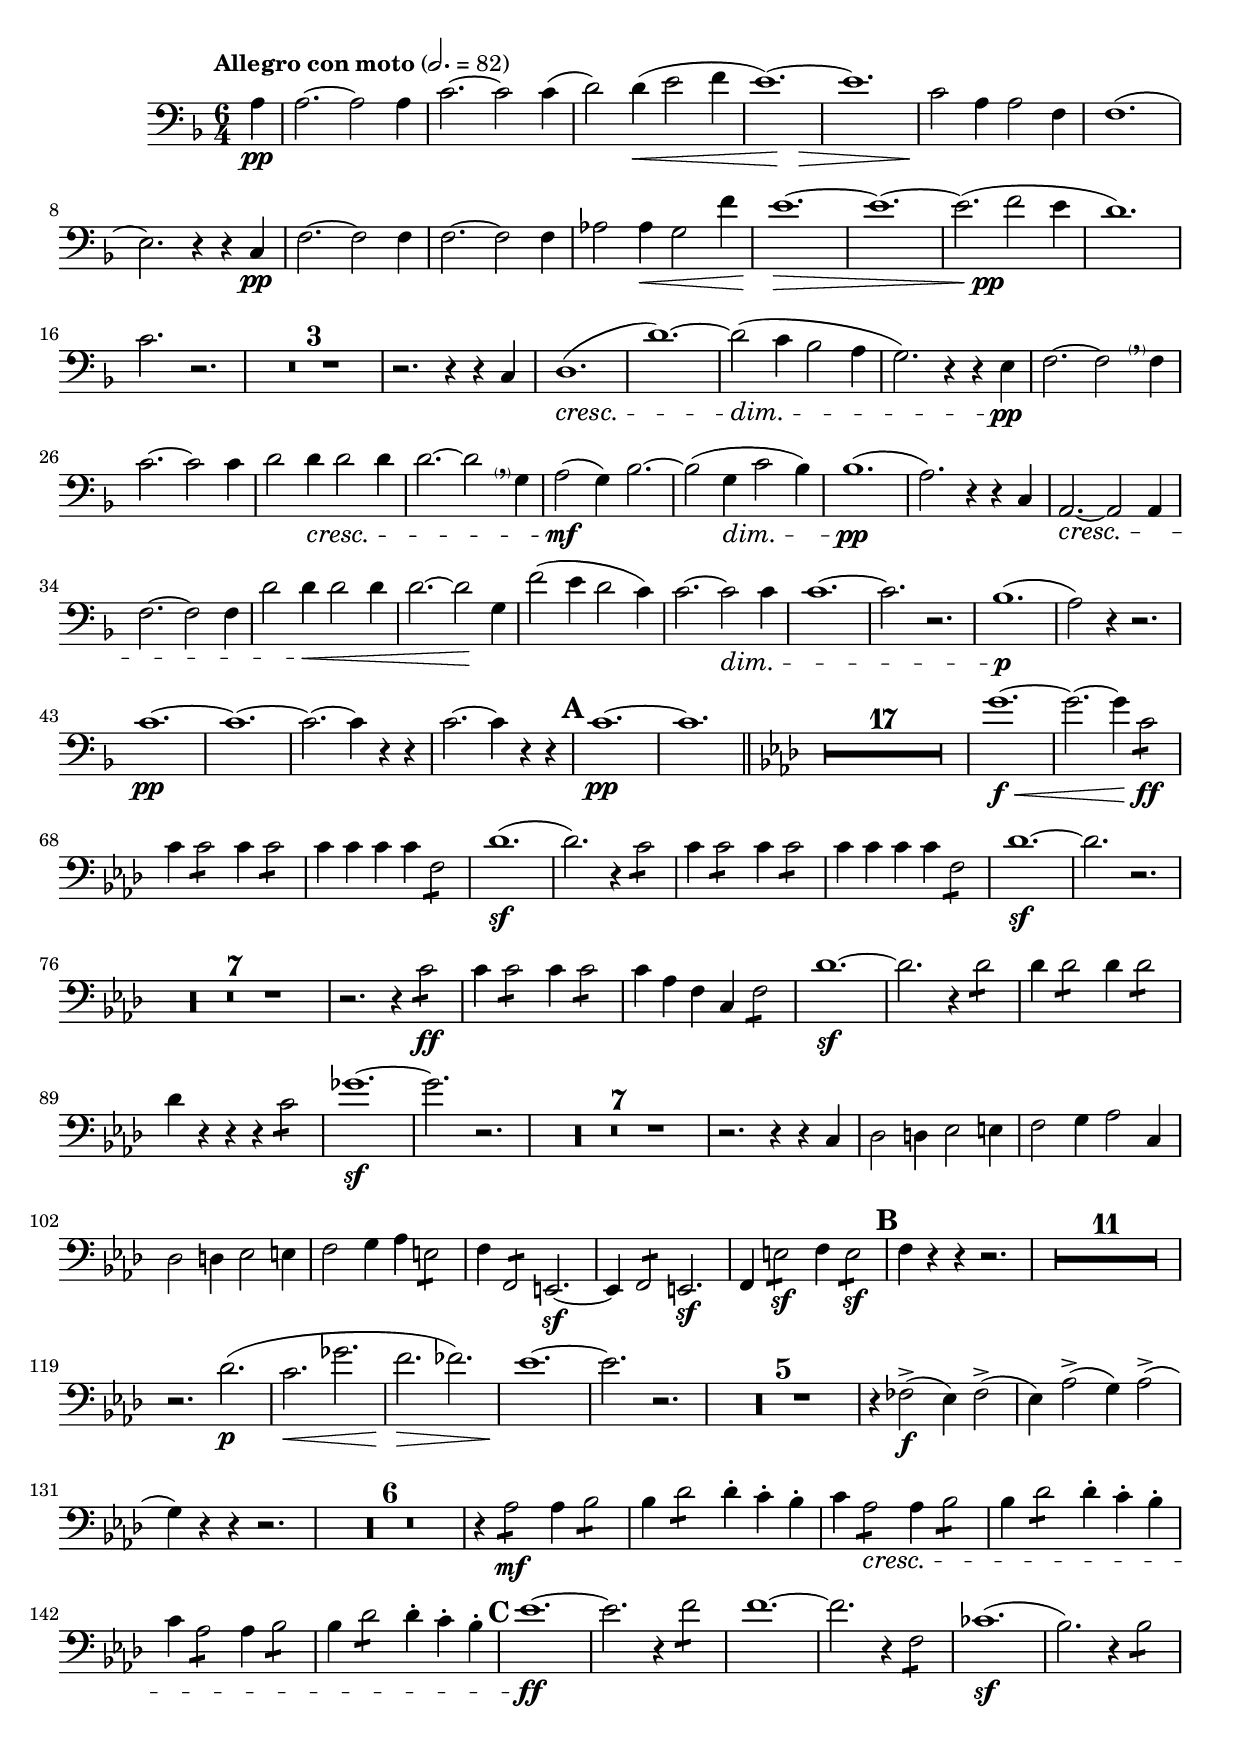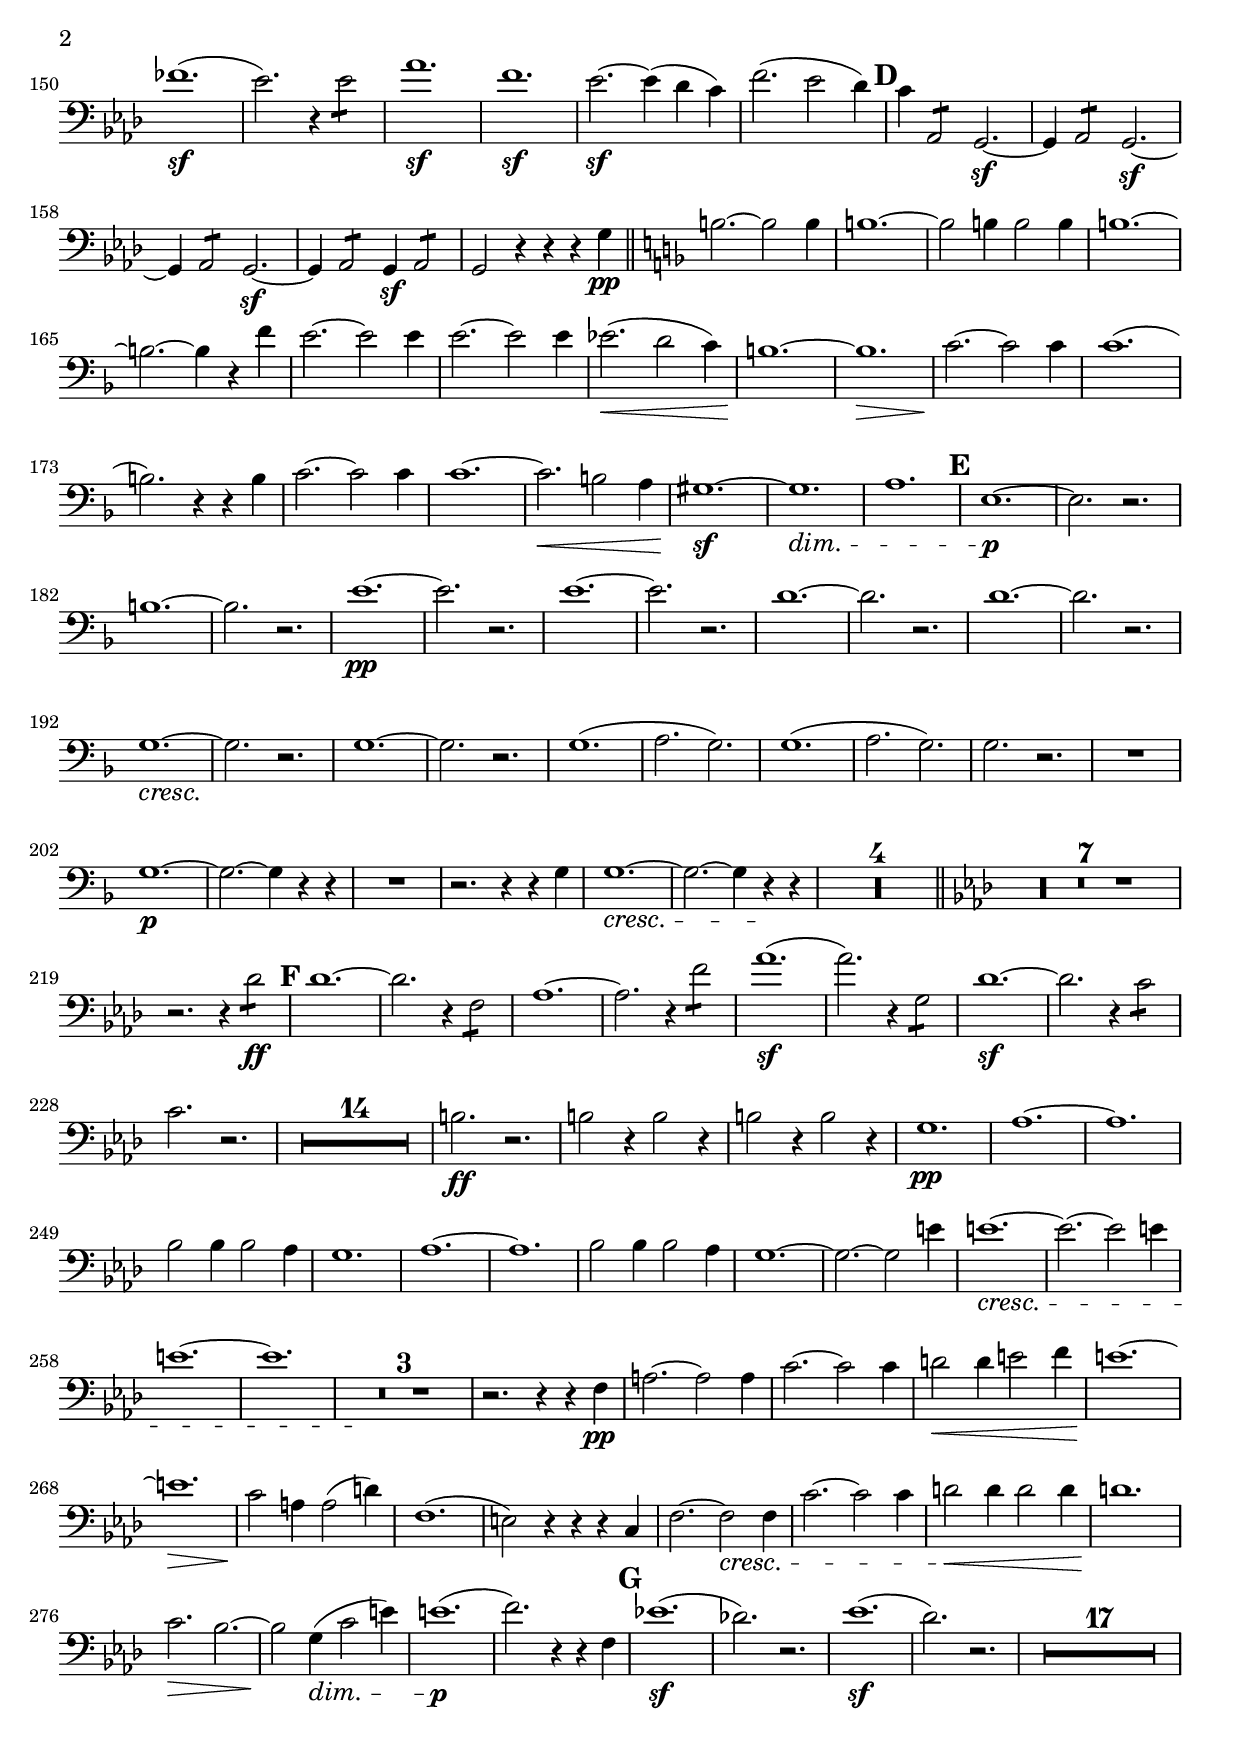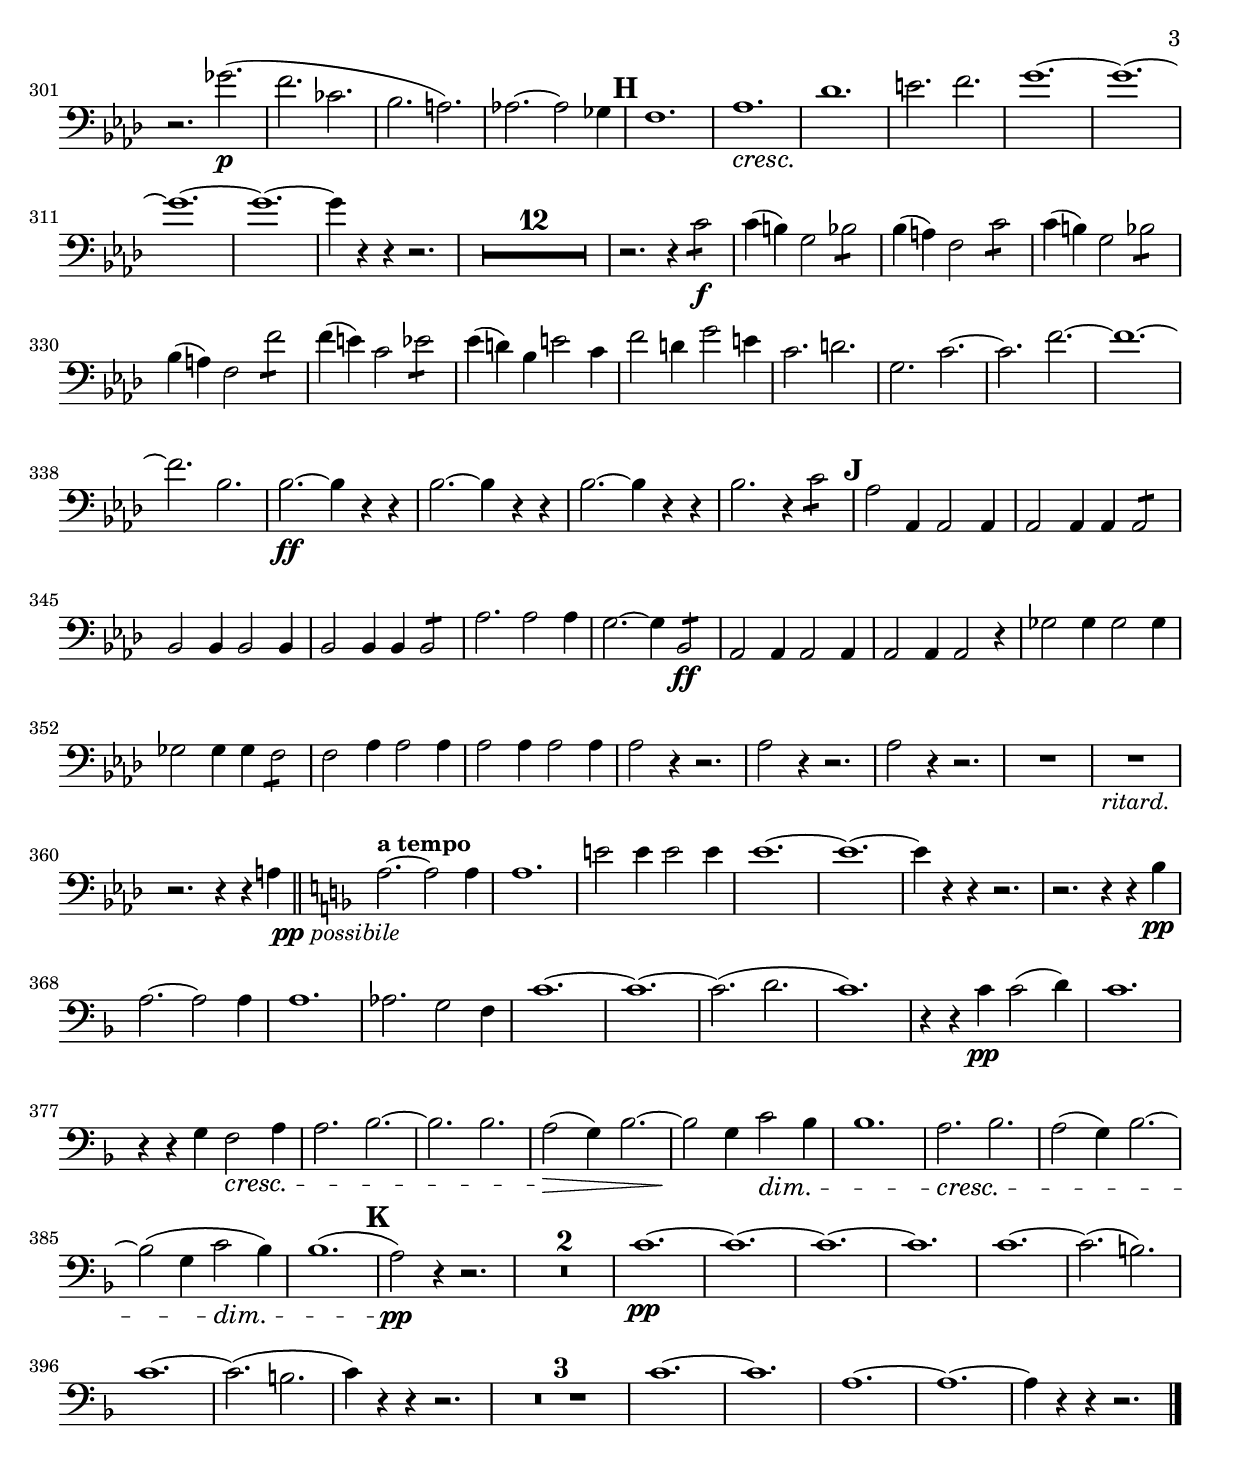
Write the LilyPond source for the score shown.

\version "2.24"

\version "2.24"

\include "../definitions.ly"

% additional definitions required by the score:
\language "italiano"

bassonA = \relative do' {
	\include "../parametres.ly"
	\clef "bass" \time 6/4 \key fa \major \tempo "Allegro con moto" 2.=82
	\partial 4 la4 \pp |
	la2.~ la2 la4 |
	do2.~ do2 do4( |
	re2) re4( \< mi2 fa4 |
	\after 2 \! \after 1 \>  mi1.)~ |
	mi1. |
	do2 \! la4 la2 fa4 |
	fa1.( |
	mi2.) r4 r4 do4 \pp |
	fa2.~ fa2 fa4 |
	fa2.~ fa2 fa4 |
	lab2 lab4 \< sol2 fa'4 |
	mi1.~ \> |
	mi1.~ |
	\after 2 \pp mi2.( fa2 mi4 |
	re1.) |
	do2. r2. |
	R1.*3 |
	r2. r4 r4 do,4 |
	re1.( \cresc |
	re'1.)~ |
	re2( \dim do4 sib2 la4 |
	sol2.) r4 r4 mi4 \pp |
	fa2.~ fa2 \parenthesize\breathe fa4 |
	do'2.~ do2 do4 |
	re2 re4 \cresc re2 re4 |
	re2.~ re2 \parenthesize\breathe sol,4 |
	la2( \mf sol4) sib2.~ |
	sib2( sol4 \dim do2 sib4) |
	sib1.( \pp |
	la2.) r4 r4 do,4 |
	la2.~ \cresc la2 la4 |
	fa'2.~ fa2 fa4 |
	re'2 re4 \< re2 re4 |
	re2.~ re2 \! sol,4 |
	fa'2( mi4 re2 do4) |
	do2.~ do2 \dim do4 |
	do1.~ |
	do2. r2. |
	sib1.( \p |
	la2) r4 r2. |
	do1.~ \pp |
	do1.~ |
	do2.~ do4 r4 r4 |
	do2.~ do4 r4 r4 |
	\mark\default \barNumberCheck 47
	do1.~ \pp |
	do1. | \section
	\key lab \major
	R1.*17 |
	sol'1.~ \f \< |
	sol2.~ sol4 do,2:8 \ff |
	do4 do2:8 do4 do2:8 |
	do4 do4 do4 do4 fa,2:8 |
	reb'1.( \sf |
	reb2.) r4 do2:8 |
	do4 do2:8 do4 do2:8 |
	do4 do4 do4 do4 fa,2:8 |
	reb'1.~ \sf |
	reb2. r2. |
	R1.*7 |
	r2. r4 do2:8 \ff |
	do4 do2:8 do4 do2:8 |
	do4 lab4 fa4 do4 fa2:8 |
	reb'1.~ \sf |
	reb2. r4 reb2:8 |
	reb4 reb2:8 reb4 reb2:8 |
	reb4 r4 r4 r4 do2:8 |
	solb'1.~ \sf |
	solb2. r2. |
	R1.*7 |
	r2. r4 r4 do,,4 |
	reb2 re4 mib2 mi4 |
	fa2 sol4 lab2 do,4 |
	reb2 re4 mib2 mi4 |
	fa2 sol4 lab4 mi2:8 |
	fa4 fa,2:8 mi2.~ \sf |
	mi4 fa2:8 mi2.\sf |
	fa4 mi'2:8 \sf fa4 mi2:8 \sf |
	\mark\default \barNumberCheck 107
	fa4 r4 r4 r2. |
	R1.*11 |
	r2. reb'2.( \p |
	do2. \< solb'2. |
	fa2. \> fab2.) |
	mib1.~ \! |
	mib2. r2. |
	R1.*5 |
	r4 fab,2->( \f mib4) fab2->( |
	mib4) lab2->( sol4) lab2->( |
	sol4) r4 r4 r2. |
	R1.*6 |
	r4 lab2:8 \mf lab4 sib2:8 |
	sib4 reb2:8 reb4-. do4-. sib4-. |
	do4 lab2:8 \cresc lab4 sib2:8 |
	sib4 reb2:8 reb4-. do4-. sib4-. |
	do4 lab2:8 lab4 sib2:8 |
	sib4 reb2:8 reb4-. do4-. sib4-. |
	\mark\default \barNumberCheck 144
	mib1.~ \ff |
	mib2. r4 fa2:8 |
	fa1.~ |
	fa2. r4 fa,2:8 |
	dob'1.( \sf |
	sib2.) r4 sib2:8 |
	fab'1.( \sf |
	mib2.) r4 mib2:8 |
	lab1. \sf |
	fa1. \sf |
	mib2.~ \sf mib4( reb4 do4) |
	fa2.( mib2 reb4) |
	\mark\default \barNumberCheck 156
	do4 lab,2:8 sol2.~ \sf |
	sol4 lab2:8 sol2.~ \sf |
	sol4 lab2:8 sol2.~ \sf |
	sol4 lab2:8 sol4 \sf lab2:8 |
	sol2 r4 r4 r4 sol'4 \pp | \section
	\key fa \major
	si2.~ si2 si4 |
	si1.~ |
	si2 si4 si2 si4 |
	si1.~ |
	si2.~ si4 r4 fa'4 |
	mi2.~ mi2 mi4 |
	mi2.~ mi2 mi4 |
	mib2.( \< re2 do4) |
	si1.~ \! |
	si1. \> |
	do2.~ \! do2 do4 |
	do1.( |
	si2.) r4 r4 si4 |
	do2.~ do2 do4 |
	do1.~ |
	do2. \< si2 la4 |
	sold1.~ \sf |
	sold1. \dim |
	la1. |
	\mark\default \barNumberCheck 180
	mi1.~ \p |
	mi2. r2. |
	si'1.~ |
	si2. r2. |
	mi1.~ \pp |
	mi2. r2. |
	mi1.~ |
	mi2. r2. |
	re1.~ |
	re2. r2. |
	re1.~ |
	re2. r2. |
	\override DynamicTextSpanner.style = #'none
	sol,1.~ \cresc |
	sol2. r2. |
	sol1.~ |
	sol2. r2. |
	sol1.( |
	la2. sol2.) |
	sol1.( |
	la2. sol2.) |
	sol2. r2. |
	R1. |
	sol1.~ \p |
	\revert DynamicTextSpanner.style
	sol2.~ sol4 r4 r4 |
	R1. |
	r2. r4 r4 sol4 |
	sol1.~ \cresc |
	sol2.~ sol4 r4 \! r4 |
	R1.*4 | \section
	\key lab \major
	R1.*7 |
	r2. r4 reb'2:8 \ff |
	\mark\default \barNumberCheck 220
	reb1.~ |
	reb2. r4 fa,2:8 |
	lab1.~ |
	lab2. r4 fa'2:8 |
	lab1.( \sf |
	lab2.) r4 sol,2:8 |
	reb'1.~ \sf |
	reb2. r4 do2:8 |
	do2. r2. |
	R1.*14 |
	si2. \ff r2. |
	si2 r4 si2 r4 |
	si2 r4 si2 r4 |
	sol1. \pp |
	lab1.~ |
	lab1. |
	sib2 sib4 sib2 lab4 |
	sol1. |
	lab1.~ |
	lab1. |
	sib2 sib4 sib2 lab4 |
	sol1.~ |
	sol2.~ sol2 mi'4 |
	mi1.~ \cresc |
	mi2.~ mi2 mi4 |
	mi1.~ |
	mi1. |
	R1.*3 \! |
	r2. r4 r4 fa,4 \pp |
	la2.~ la2 la4 |
	do2.~ do2 do4 |
	re2 \< re4 mi2 fa4 |
	mi1.~ \! |
	mi1. \> |
	do2 \! la4 la2( re4) |
	fa,1.( |
	mi2) r4 r4 r4 do4 |
	fa2.~ fa2 \cresc fa4 |
	do'2.~ do2 do4 |
	re2 \< re4 re2 re4 |
	re1. \! |
	do2. \> sib2.~ |
	sib2 \! sol4( \dim do2 mi4) |
	mi1.( \p |
	fa2.) r4 r4 fa,4 |
	\mark\default \barNumberCheck 280
	mib'!1.( \sf |
	reb!2.) r2. |
	mib1.( \sf |
	reb2.) r2. |
	R1.*17 |
	r2. solb2.( \p |
	fa2. dob2. |
	sib2. la2.) |
	lab2.~ lab2 solb4 |
	\mark\default \barNumberCheck 305
	fa1. |
	\override DynamicTextSpanner.style = #'none
	lab1. \cresc |
	reb1. |
	mi2. fa2. |
	sol1.~ |
	sol1.~ |
	sol1.~ |
	sol1.~ |
	sol4 \! r4 r4 r2. |
	\revert DynamicTextSpanner.style
	R1.*12 |
	r2. r4 do,2:8 \f |
	do4( si4) sol2 sib2:8 |
	sib4( la4) fa2 do'2:8 |
	do4( si4) sol2 sib2:8 |
	sib4( la4) fa2 fa'2:8 |
	fa4( mi4) do2 mib2:8 |
	mib4( re4) sib4 mi2 do4 |
	fa2 re4 sol2 mi4 |
	do2. re2. |
	sol,2. do2.~ |
	do2. fa2.~ |
	fa1.~ |
	fa2. sib,2. |
	sib2.~ \ff sib4 r4 r4 |
	sib2.~ sib4 r4 r4 |
	sib2.~ sib4 r4 r4 |
	sib2. r4 do2:8 |
	\mark\default \barNumberCheck 343
	lab2 lab,4 lab2 lab4 |
	lab2 lab4 lab4 lab2:8 |
	sib2 sib4 sib2 sib4 |
	sib2 sib4 sib4 sib2:8 |
	lab'2. lab2 lab4 |
	sol2.~ sol4 sib,2:8 \ff |
	lab2 lab4 lab2 lab4 |
	lab2 lab4 lab2 r4 |
	solb'2 solb4 solb2 solb4 |
	solb2 solb4 solb4 fa2:8 |
	fa2 lab4 lab2 lab4 |
	lab2 lab4 lab2 lab4 |
	lab2 r4 r2. |
	lab2 r4 r2. |
	lab2 r4 r2. |
	R1. |
	R1. \ritard |
	r2. r4 r4 la4 \pppossibile | \section
	\key fa \major \tempo "a tempo" \barNumberCheck 361
	la2.~ la2 la4 |
	la1. |
	mi'!2 mi4 mi2 mi4 |
	mi1.~ |
	mi1.~ |
	mi4 r4 r4 r2. |
	r2. r4 r4 sib4 \pp |
	la2.~ la2 la4 |
	la1. |
	lab2. sol2 fa4 |
	do'1.~ |
	do1.~ |
	do2.( re2. |
	do1.) |
	r4 r4 do4 \pp do2( re4) |
	do1. |
	r4 r4 sol4 fa2 \cresc la4 |
	la2. sib2.~ |
	sib2. sib2. |
	la2( \> sol4) sib2.~ |
	sib2 \! sol4 do2 \dim sib4 |
	sib1. |
	la2. \cresc sib2. |
	la2( sol4) sib2.~ |
	sib2( sol4 do2 \dim sib4) |
	sib1.( |
	\mark\default \barNumberCheck 387
	la2) \pp r4 r2. |
	R1.*2 |
	do1.~ \pp |
	do1.~ |
	do1.~ |
	do1. |
	do1.~ |
	do2.( si2.) |
	do1.~ |
	do2.( si2. |
	do4) r4 r4 r2. |
	R1.*3 |
	do1.~ |
	do1. |
	la1.~ |
	la1.~ |
	la4 r4 r4 r2. | \fine
}


\score {
	\new Staff \bassonA
	\layout {
		\context{
			\Staff
			\consists #Measure_counter_engraver
		}
	}
}
